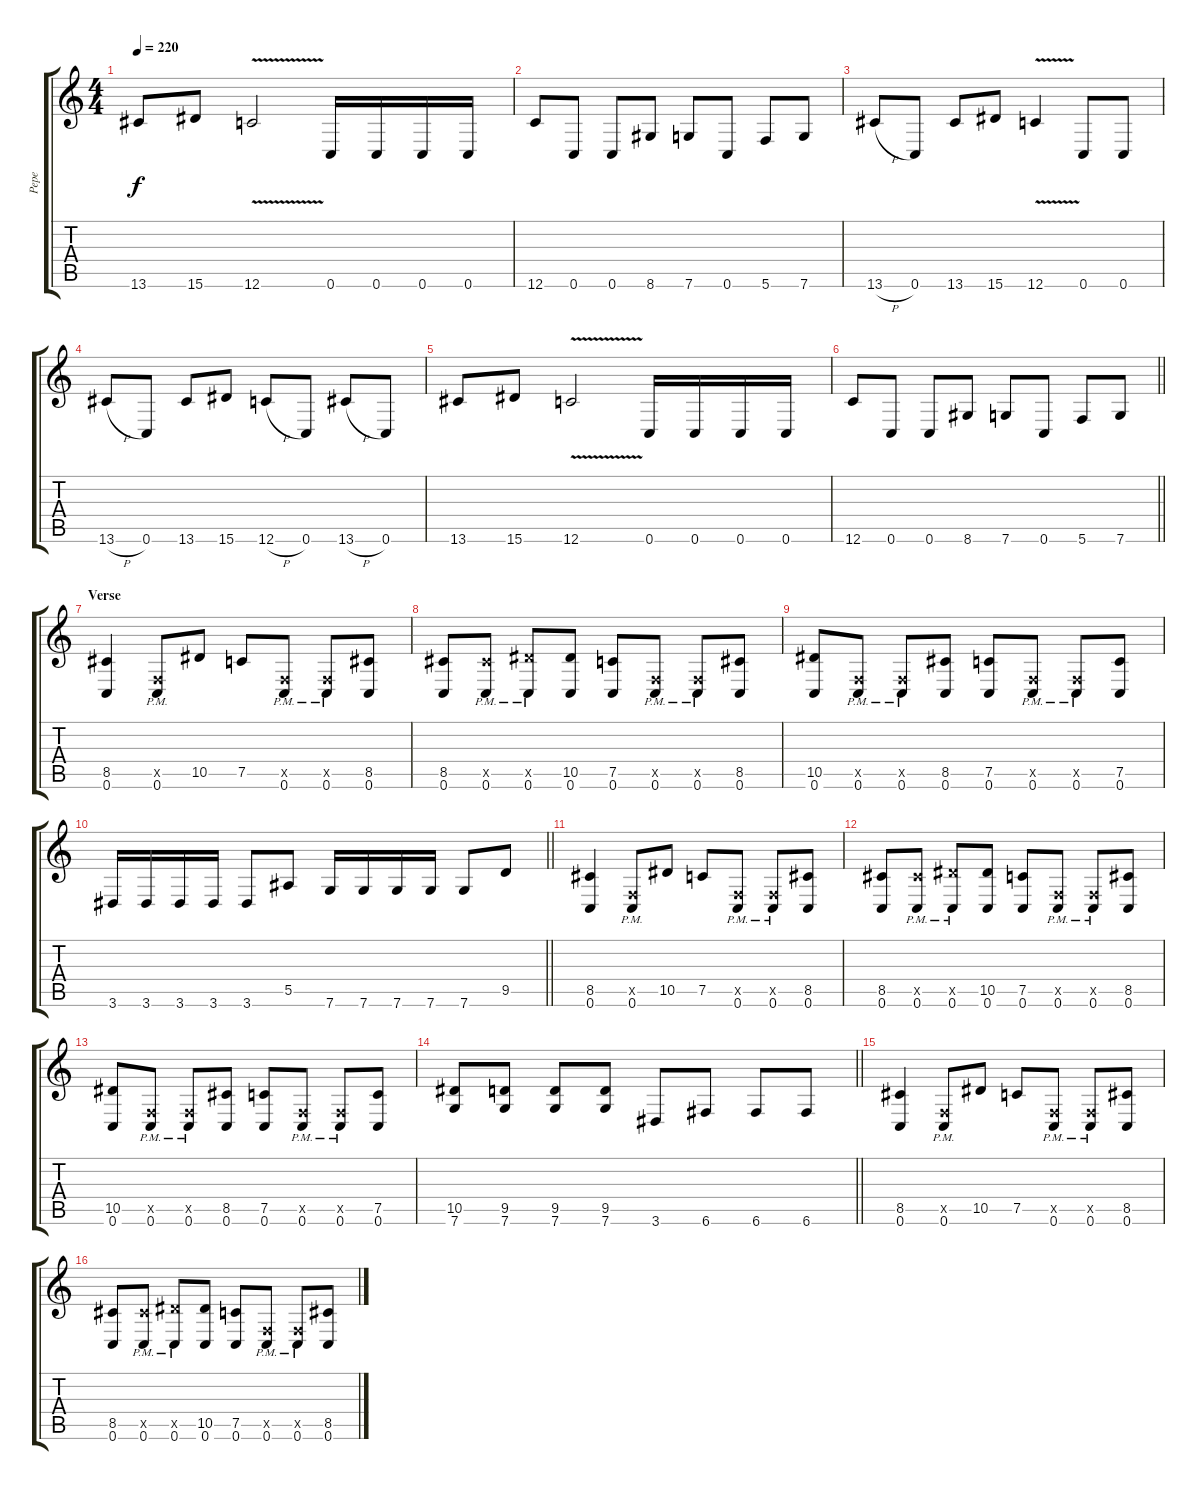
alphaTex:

\track ("Pepe" "Pepe") {instrument distortionguitar}
\staff {score tabs}
\tuning (C4 G3 Eb3 Bb2 F2 C2) {hide}
\ts (4 4)
\tempo 220
\clef g2
\ks c
13.6.8{dy f} 15.6.8 12.6{v}.2 0.6.16 0.6.16 0.6.16 0.6.16 |
12.6.8 0.6.8 0.6.8 8.6.8 7.6.8 0.6.8 5.6.8 7.6.8 |
13.6{h}.8 0.6.8 13.6.8 15.6.8 12.6{v}.4 0.6.8 0.6.8 |
13.6{h}.8 0.6.8 13.6.8 15.6.8 12.6{h}.8 0.6.8 13.6{h}.8 0.6.8 |
13.6.8 15.6.8 12.6{v}.2 0.6.16 0.6.16 0.6.16 0.6.16 |
\barLineRight lightlight
12.6.8 0.6.8 0.6.8 8.6.8 7.6.8 0.6.8 5.6.8 7.6.8 |
\section ("" "Verse")
(8.5 0.6).4 (0.5{x} 0.6{pm}).8 10.5.8 7.5.8 (0.5{x} 0.6{pm}).8 (0.5{x} 0.6{pm}).8 (8.5 0.6).8 |
(8.5 0.6).8 (8.5{x} 0.6{pm}).8 (10.5{x} 0.6{pm}).8 (10.5 0.6).8 (7.5 0.6).8 (0.5{x} 0.6{pm}).8 (0.5{x} 0.6{pm}).8 (8.5 0.6).8 |
(10.5 0.6).8 (0.5{x} 0.6{pm}).8 (0.5{x} 0.6{pm}).8 (8.5 0.6).8 (7.5 0.6).8 (0.5{x} 0.6{pm}).8 (0.5{x} 0.6{pm}).8 (7.5 0.6).8 |
\barLineRight lightlight
3.6.16 3.6.16 3.6.16 3.6.16 3.6.8 5.5.8 7.6.16 7.6.16 7.6.16 7.6.16 7.6.8 9.5.8 |
(8.5 0.6).4 (0.5{x} 0.6{pm}).8 10.5.8 7.5.8 (0.5{x} 0.6{pm}).8 (0.5{x} 0.6{pm}).8 (8.5 0.6).8 |
(8.5 0.6).8 (8.5{x} 0.6{pm}).8 (10.5{x} 0.6{pm}).8 (10.5 0.6).8 (7.5 0.6).8 (0.5{x} 0.6{pm}).8 (0.5{x} 0.6{pm}).8 (8.5 0.6).8 |
(10.5 0.6).8 (0.5{x} 0.6{pm}).8 (0.5{x} 0.6{pm}).8 (8.5 0.6).8 (7.5 0.6).8 (0.5{x} 0.6{pm}).8 (0.5{x} 0.6{pm}).8 (7.5 0.6).8 |
\barLineRight lightlight
(10.5 7.6).8 (9.5 7.6).8 (9.5 7.6).8 (9.5 7.6).8 3.6.8 6.6.8 6.6.8 6.6.8 |
(8.5 0.6).4 (0.5{x} 0.6{pm}).8 10.5.8 7.5.8 (0.5{x} 0.6{pm}).8 (0.5{x} 0.6{pm}).8 (8.5 0.6).8 |
(8.5 0.6).8 (8.5{x} 0.6{pm}).8 (10.5{x} 0.6{pm}).8 (10.5 0.6).8 (7.5 0.6).8 (0.5{x} 0.6{pm}).8 (0.5{x} 0.6{pm}).8 (8.5 0.6).8
